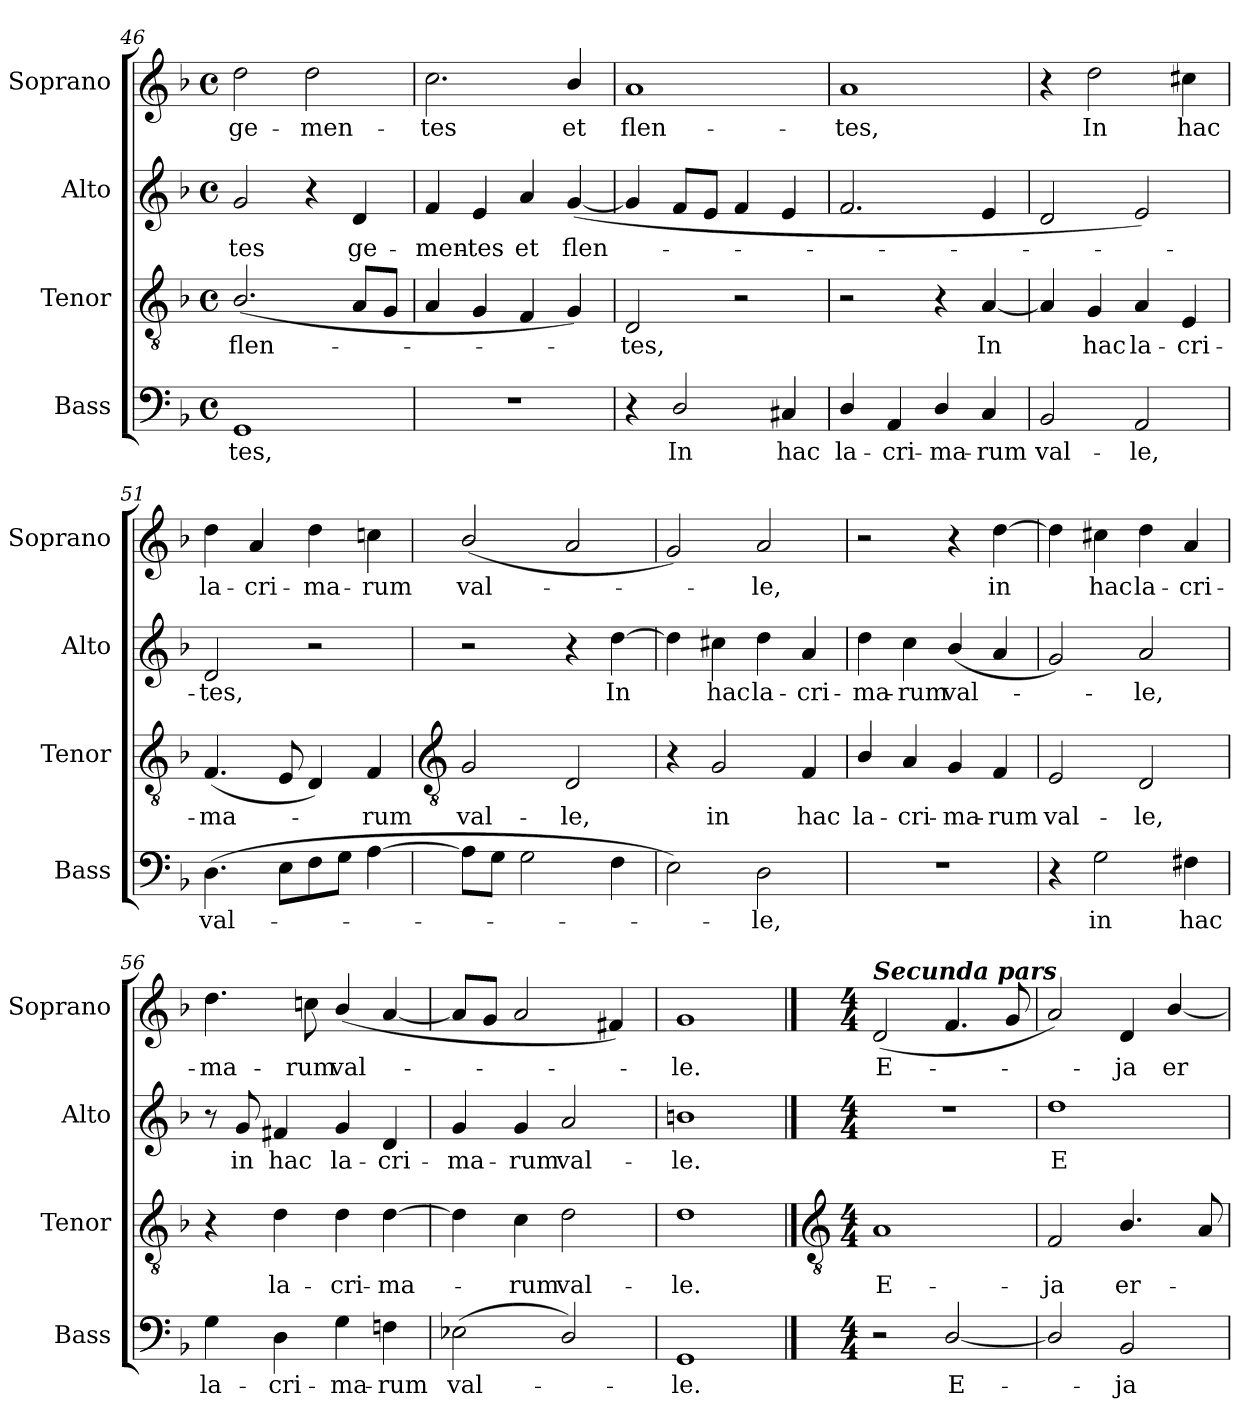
**kern	**text	**kern	**text	**kern	**text	**kern	**text
*part4	*part4	*part3	*part3	*part2	*part2	*part1	*part1
*staff4	*staff4	*staff3	*staff3	*staff2	*staff2	*staff1	*staff1
*I"Bass	*	*I"Tenor	*	*I"Alto	*	*I"Soprano	*
*I'Bass	*	*I'Tenor	*	*I'Alto	*	*I'Soprano	*
!!LO:LB:g=z
*clefF4	*	*clefGv2	*	*clefG2	*	*clefG2	*
*k[b-]	*	*k[b-]	*	*k[b-]	*	*k[b-]	*
*F:	*	*F:	*	*F:	*	*F:	*
*M4/4	*	*M4/4	*	*M4/4	*	*M4/4	*
*met(c)	*	*met(c)	*	*met(c)	*	*met(c)	*
=46	=46	=46	=46	=46	=46	=46	=46
!	!LO:LY:b	!	!LO:LY:b	!	!LO:LY:b	!	!LO:LY:b
1GG	-tes,	(<2.B-/	flen-	2g	-tes	2dd	ge-
!	!	!	!	!	!	!	!LO:LY:b
.	.	.	.	4r	.	2dd	-men-
!	!	!	!	!	!LO:LY:b	!	!
.	.	8AL	.	4d	ge-	.	.
.	.	8GJ	.	.	.	.	.
=47	=47	=47	=47	=47	=47	=47	=47
!	!	!	!	!	!LO:LY:b	!	!LO:LY:b
1r	.	4A	.	4f	-men-	2.cc	-tes
!	!	!	!	!	!LO:LY:b	!	!
.	.	4G	.	4e	-tes	.	.
!	!	!	!	!	!LO:LY:b	!	!
.	.	4F	.	4a	et	.	.
!	!	!	!	!	!LO:LY:b	!	!LO:LY:b
.	.	4G)	.	(<[4g	flen-	4b-/	et
=48	=48	=48	=48	=48	=48	=48	=48
!	!	!	!LO:LY:b	!	!	!	!LO:LY:b
4r	.	2D	tes,	4g]	.	1a	flen-
!	!LO:LY:b	!	!	!	!	!	!
2D/	In	.	.	8fL	.	.	.
.	.	.	.	8eJ	.	.	.
.	.	2r	.	4f	.	.	.
!	!LO:LY:b	!	!	!	!	!	!
4C#X	hac	.	.	4e	.	.	.
=49	=49	=49	=49	=49	=49	=49	=49
!	!LO:LY:b	!	!	!	!	!	!LO:LY:b
4D/	la-	2r	.	2.f	.	1a	-tes,
!	!LO:LY:b	!	!	!	!	!	!
4AA	-cri-	.	.	.	.	.	.
!	!LO:LY:b	!	!	!	!	!	!
4D/	-ma-	4r	.	.	.	.	.
!	!LO:LY:b	!	!LO:LY:b	!	!	!	!
4C	-rum	[4A	In	4e	.	.	.
=50	=50	=50	=50	=50	=50	=50	=50
!	!LO:LY:b	!	!	!	!	!	!
2BB-	val-	4A]	.	2d	.	4r	.
!	!	!	!LO:LY:b	!	!	!	!LO:LY:b
.	.	4G	hac	.	.	2dd	In
!	!LO:LY:b	!	!LO:LY:b	!	!	!	!
2AA	-le,	4A	la-	2e)	.	.	.
!	!	!	!LO:LY:b	!	!	!	!LO:LY:b
.	.	4E	-cri-	.	.	4cc#X	hac
=51	=51	=51	=51	=51	=51	=51	=51
!	!LO:LY:b	!	!LO:LY:b	!	!LO:LY:b	!	!LO:LY:b
(>4.D	val-	(<4.F	-ma-	2d	tes,	4dd	la-
!	!	!	!	!	!	!	!LO:LY:b
.	.	.	.	.	.	4a	-cri-
8EL	.	8E	.	.	.	.	.
!	!	!	!	!	!	!	!LO:LY:b
8F	.	4D)	.	2r	.	4dd	-ma-
8GJ	.	.	.	.	.	.	.
!	!	!	!LO:LY:b	!	!	!	!LO:LY:b
[4A	.	4F	rum	.	.	4ccn	-rum
!!LO:LB:g=z
=52	=52	=52	=52	=52	=52	=52	=52
*	*	*clefGv2	*	*	*	*	*
!	!	!	!LO:LY:b	!	!	!	!LO:LY:b
8AL]	.	2G	val-	2r	.	(<2b-/	val-
8GJ	.	.	.	.	.	.	.
2G	.	.	.	.	.	.	.
!	!	!	!LO:LY:b	!	!	!	!
.	.	2D	-le,	4r	.	2a	.
!	!	!	!	!	!LO:LY:b	!	!
4F	.	.	.	[4dd	In	.	.
=53	=53	=53	=53	=53	=53	=53	=53
2E)	.	4r	.	4dd]	.	2g)	.
!	!	!	!LO:LY:b	!	!LO:LY:b	!	!
.	.	2G	in	4cc#X	hac	.	.
!	!LO:LY:b	!	!	!	!LO:LY:b	!	!LO:LY:b
2D	le,	.	.	4dd	la-	2a	le,
!	!	!	!LO:LY:b	!	!LO:LY:b	!	!
.	.	4F	hac	4a	-cri-	.	.
=54	=54	=54	=54	=54	=54	=54	=54
!	!	!	!LO:LY:b	!	!LO:LY:b	!	!
1r	.	4B-/	la-	4dd	-ma-	2r	.
!	!	!	!LO:LY:b	!	!LO:LY:b	!	!
.	.	4A	-cri-	4cc	-rum	.	.
!	!	!	!LO:LY:b	!	!LO:LY:b	!	!
.	.	4G	-ma-	(<4b-/	val-	4r	.
!	!	!	!LO:LY:b	!	!	!	!LO:LY:b
.	.	4F	-rum	4a	.	[4dd	in
=55	=55	=55	=55	=55	=55	=55	=55
!	!	!	!LO:LY:b	!	!	!	!
4r	.	2E	val-	2g)	.	4dd]	.
!	!LO:LY:b	!	!	!	!	!	!LO:LY:b
2G	in	.	.	.	.	4cc#X	hac
!	!	!	!LO:LY:b	!	!LO:LY:b	!	!LO:LY:b
.	.	2D	-le,	2a	le,	4dd	la-
!	!LO:LY:b	!	!	!	!	!	!LO:LY:b
4F#X	hac	.	.	.	.	4a	-cri-
=56	=56	=56	=56	=56	=56	=56	=56
!	!LO:LY:b	!	!	!	!	!	!LO:LY:b
4G	la-	4r	.	8r	.	4.dd	-ma-
!	!	!	!	!	!LO:LY:b	!	!
.	.	.	.	8g	in	.	.
!	!LO:LY:b	!	!LO:LY:b	!	!LO:LY:b	!	!
4D	-cri-	4d	la-	4f#X	hac	.	.
!	!	!	!	!	!	!	!LO:LY:b
.	.	.	.	.	.	8ccn	-rum
!	!LO:LY:b	!	!LO:LY:b	!	!LO:LY:b	!	!LO:LY:b
4G	-ma-	4d	-cri-	4g	la-	(<4b-/	val-
!	!LO:LY:b	!	!LO:LY:b	!	!LO:LY:b	!	!
4Fn	-rum	[4d	-ma-	4d	-cri-	[4a	.
=57	=57	=57	=57	=57	=57	=57	=57
!	!LO:LY:b	!	!	!	!LO:LY:b	!	!
(<2E-X	val-	4d]	.	4g	-ma-	8aL]	.
.	.	.	.	.	.	8gJ	.
!	!	!	!LO:LY:b	!	!LO:LY:b	!	!
.	.	4c	rum	4g	-rum	2a	.
!	!	!	!LO:LY:b	!	!LO:LY:b	!	!
2D/)	.	2d	val-	2a	val-	.	.
.	.	.	.	.	.	4f#X)	.
=58	=58	=58	=58	=58	=58	=58	=58
!	!LO:LY:b	!	!LO:LY:b	!	!LO:LY:b	!	!LO:LY:b
1GG	le.	1d	-le.	1bn	-le.	1g	le.
!!LO:LB:g=z
==59	==59	==59	==59	==59	==59	==59	==59
*	*	*clefGv2	*	*	*	*	*
*M4/4	*	*M4/4	*	*M4/4	*	*M4/4	*
!	!	!	!	!	!	!LO:TX:a:Bi:t=Secunda pars	!
!	!	!	!LO:LY:b	!	!	!	!LO:LY:b
2r	.	1A	E-	1r	.	(<2d	E-
!	!LO:LY:b	!	!	!	!	!	!
[2D/	E-	.	.	.	.	4.f	.
.	.	.	.	.	.	8g	.
=60	=60	=60	=60	=60	=60	=60	=60
!	!	!	!LO:LY:b	!	!LO:LY:b	!	!
2D/]	.	2F	-ja	1dd	E-	2a)	.
!	!LO:LY:b	!	!LO:LY:b	!	!	!	!LO:LY:b
2BB-	ja	4.B-/	er-	.	.	4d	ja
!	!	!	!	!	!	!	!LO:LY:b
.	.	.	.	.	.	[4b-/	er-
.	.	8A	.	.	.	.	.
=	=	=	=	=	=	=	=
*-	*-	*-	*-	*-	*-	*-	*-
